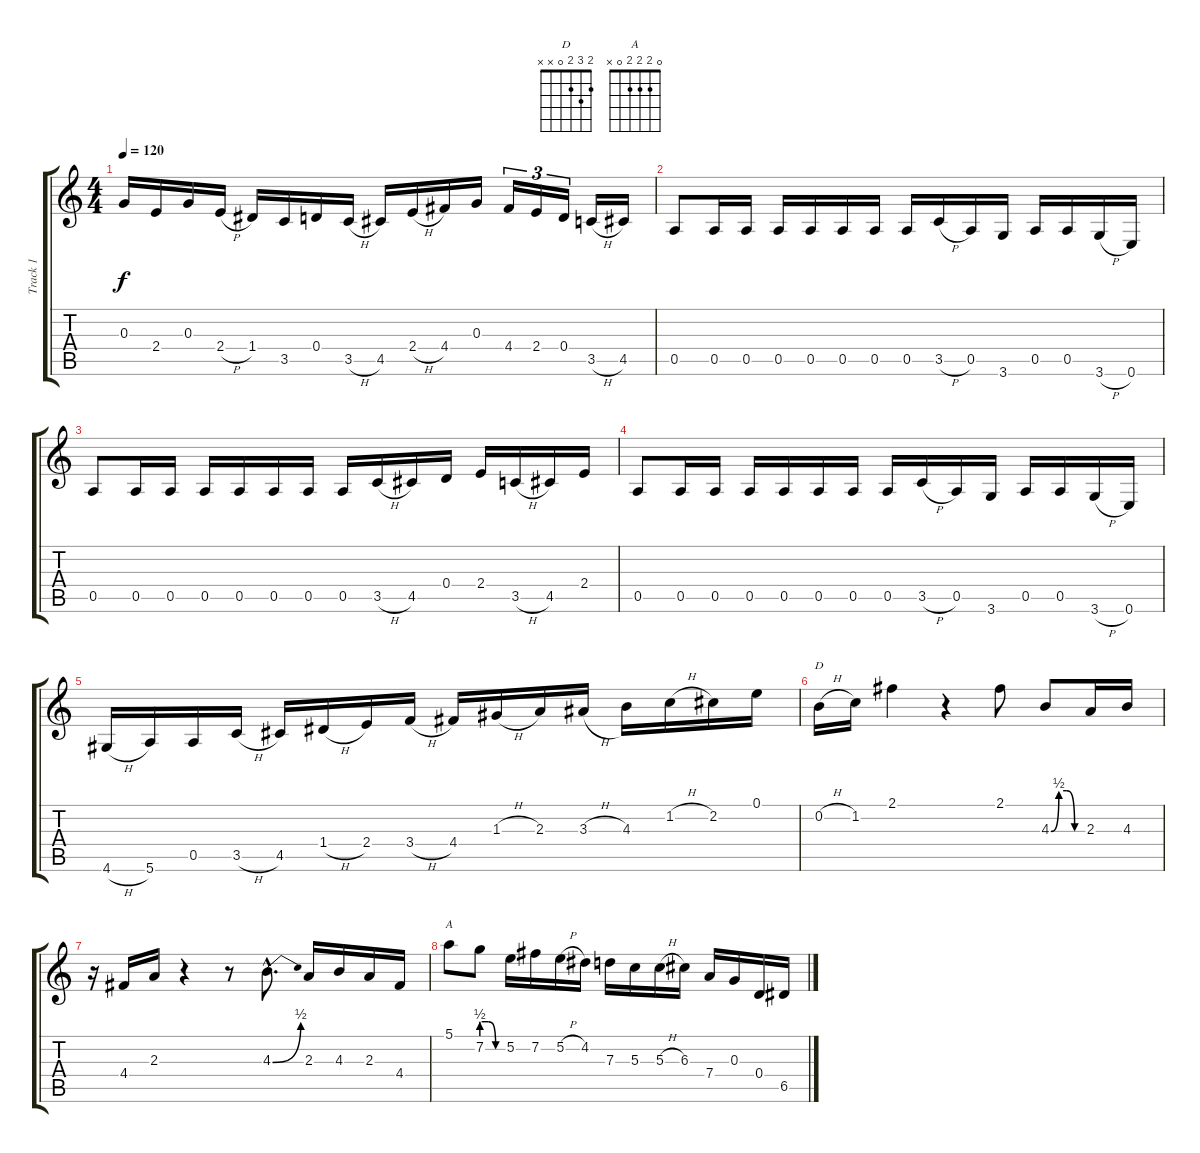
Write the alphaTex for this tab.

\track ("Track 1" "Track 1") {instrument acousticguitarnylon}
\staff {score tabs}
\tuning (E4 B3 G3 D3 A2 E2) {hide}
\chord ("D" 2 3 2 0 x x)
\chord ("A" 0 2 2 2 0 x)
\ts (4 4)
\tempo 120
\clef g2
\ks c
0.3.16{dy f} 2.4.16 0.3.16 2.4{h}.16 1.4.16 3.5.16 0.4.16 3.5{h}.16 4.5.16 2.4{h}.16 4.4.16 0.3.16 4.4.16{tu (3 2)} 2.4.16{tu (3 2)} 0.4.16{tu (3 2)} 3.5{h}.16 4.5.16 |
0.5.8 0.5.16 0.5.16 0.5.16 0.5.16 0.5.16 0.5.16 0.5.16 3.5{h}.16 0.5.16 3.6.16 0.5.16 0.5.16 3.6{h}.16 0.6.16 |
0.5.8 0.5.16 0.5.16 0.5.16 0.5.16 0.5.16 0.5.16 0.5.16 3.5{h}.16 4.5.16 0.4.16 2.4.16 3.5{h}.16 4.5.16 2.4.16 |
0.5.8 0.5.16 0.5.16 0.5.16 0.5.16 0.5.16 0.5.16 0.5.16 3.5{h}.16 0.5.16 3.6.16 0.5.16 0.5.16 3.6{h}.16 0.6.16 |
4.6{h}.16 5.6.16 0.5.16 3.5{h}.16 4.5.16 1.4{h}.16 2.4.16 3.4{h}.16 4.4.16 1.3{h}.16 2.3.16 3.3{h}.16 4.3.16 1.2{h}.16 2.2.16 0.1.16 |
0.2{h}.16{ch "D"} 1.2.16 2.1.4 r.4 2.1.8 4.3{be (custom 0 0 15 2 30 2 45 0 60 0)}.8 2.3.16 4.3.16 |
r.16 4.4.16 2.3.16 r.4 r.8 4.3{be (bend 0 0 60 2) hac}.8{d} 2.3.16 4.3.16 2.3.16 4.4.16 |
5.1.8{ch "A"} 7.2{be (custom 0 2 20 2 40 0 60 0)}.8 5.2.16 7.2.16 5.2{h}.16 4.2.16 7.3.16 5.3.16 5.3{h}.16 6.3.16 7.4.16 0.3.16 0.4.16 6.5.16
